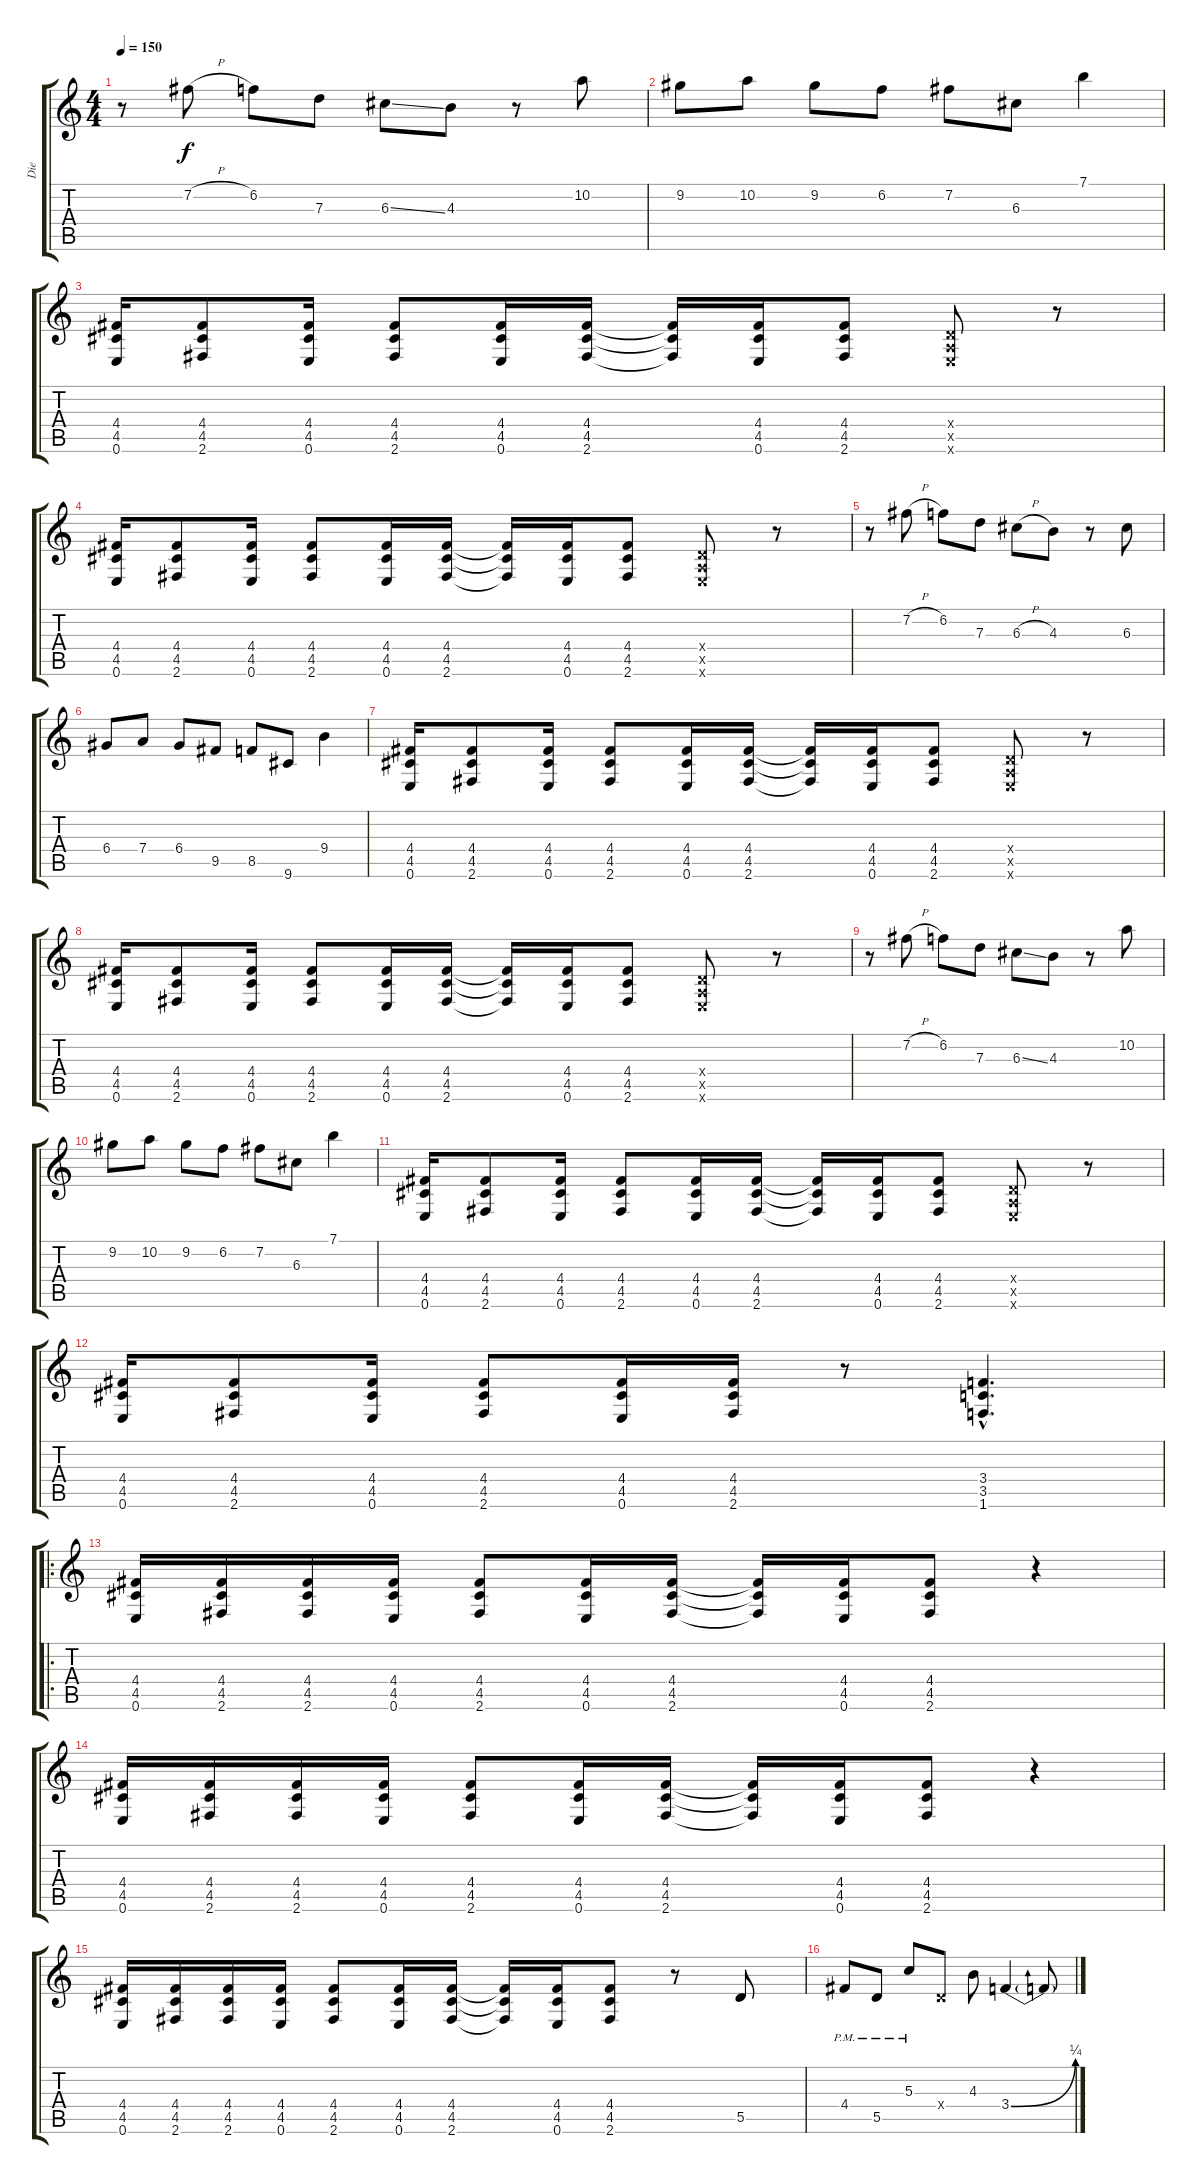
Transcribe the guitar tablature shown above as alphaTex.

\track ("Die" "Die") {instrument distortionguitar}
\staff {score tabs}
\tuning (E4 B3 G3 D3 A2 E2) {hide}
\ts (4 4)
\tempo 150
\clef g2
\ks c
r.8{dy f} 7.2{h}.8 6.2.8 7.3.8 6.3{ss}.8 4.3.8 r.8 10.2.8 |
9.2.8 10.2.8 9.2.8 6.2.8 7.2.8 6.3.8 7.1.4 |
(4.4 4.5 0.6).16 (4.4 4.5 2.6).8 (4.4 4.5 0.6).16 (4.4 4.5 2.6).8 (4.4 4.5 0.6).16 (4.4 4.5 2.6).16 (4.4{t} 4.5{t} 2.6{t}).16 (4.4 4.5 0.6).16 (4.4 4.5 2.6).8 (0.4{x} 0.5{x} 0.6{x}).8 r.8 |
(4.4 4.5 0.6).16 (4.4 4.5 2.6).8 (4.4 4.5 0.6).16 (4.4 4.5 2.6).8 (4.4 4.5 0.6).16 (4.4 4.5 2.6).16 (4.4{t} 4.5{t} 2.6{t}).16 (4.4 4.5 0.6).16 (4.4 4.5 2.6).8 (0.4{x} 0.5{x} 0.6{x}).8 r.8 |
r.8 7.2{h}.8 6.2.8 7.3.8 6.3{h}.8 4.3.8 r.8 6.3.8 |
6.4.8 7.4.8 6.4.8 9.5.8 8.5.8 9.6.8 9.4.4 |
(4.4 4.5 0.6).16 (4.4 4.5 2.6).8 (4.4 4.5 0.6).16 (4.4 4.5 2.6).8 (4.4 4.5 0.6).16 (4.4 4.5 2.6).16 (4.4{t} 4.5{t} 2.6{t}).16 (4.4 4.5 0.6).16 (4.4 4.5 2.6).8 (0.4{x} 0.5{x} 0.6{x}).8 r.8 |
(4.4 4.5 0.6).16 (4.4 4.5 2.6).8 (4.4 4.5 0.6).16 (4.4 4.5 2.6).8 (4.4 4.5 0.6).16 (4.4 4.5 2.6).16 (4.4{t} 4.5{t} 2.6{t}).16 (4.4 4.5 0.6).16 (4.4 4.5 2.6).8 (0.4{x} 0.5{x} 0.6{x}).8 r.8 |
r.8 7.2{h}.8 6.2.8 7.3.8 6.3{ss}.8 4.3.8 r.8 10.2.8 |
9.2.8 10.2.8 9.2.8 6.2.8 7.2.8 6.3.8 7.1.4 |
(4.4 4.5 0.6).16 (4.4 4.5 2.6).8 (4.4 4.5 0.6).16 (4.4 4.5 2.6).8 (4.4 4.5 0.6).16 (4.4 4.5 2.6).16 (4.4{t} 4.5{t} 2.6{t}).16 (4.4 4.5 0.6).16 (4.4 4.5 2.6).8 (0.4{x} 0.5{x} 0.6{x}).8 r.8 |
(4.4 4.5 0.6).16 (4.4 4.5 2.6).8 (4.4 4.5 0.6).16 (4.4 4.5 2.6).8 (4.4 4.5 0.6).16 (4.4 4.5 2.6).16 r.8 (3.4{hac} 3.5{hac} 1.6{hac}).4{d} |
\ro
(4.4 4.5 0.6).16 (4.4 4.5 2.6).16 (4.4 4.5 2.6).16 (4.4 4.5 0.6).16 (4.4 4.5 2.6).8 (4.4 4.5 0.6).16 (4.4 4.5 2.6).16 (4.4{t} 4.5{t} 2.6{t}).16 (4.4 4.5 0.6).16 (4.4 4.5 2.6).8 r.4 |
(4.4 4.5 0.6).16 (4.4 4.5 2.6).16 (4.4 4.5 2.6).16 (4.4 4.5 0.6).16 (4.4 4.5 2.6).8 (4.4 4.5 0.6).16 (4.4 4.5 2.6).16 (4.4{t} 4.5{t} 2.6{t}).16 (4.4 4.5 0.6).16 (4.4 4.5 2.6).8 r.4 |
(4.4 4.5 0.6).16 (4.4 4.5 2.6).16 (4.4 4.5 2.6).16 (4.4 4.5 0.6).16 (4.4 4.5 2.6).8 (4.4 4.5 0.6).16 (4.4 4.5 2.6).16 (4.4{t} 4.5{t} 2.6{t}).16 (4.4 4.5 0.6).16 (4.4 4.5 2.6).8 r.8 5.5.8 |
4.4{pm}.8 5.5{pm}.8 5.3{pm}.8 0.4{x}.8 4.3.8 3.4{be (bend 0 0 60 1)}.4 3.4{t}.8
